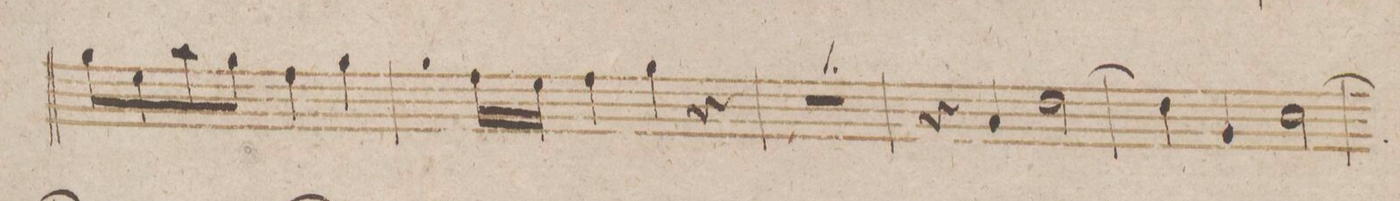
**kern	**dynam
*I"Clarinetto 1mo in B.	*
*clefG2	*
*k[b-]	*
*met(c)	*
*M4/4	*
8ff\L	.
8dd\	.
8gg\	.
8ff\J	.
4ee\	.
4.ff\	.
=258	=258
16ee\LL	.
16dd\JJ	.
4ee\	.
4ff\	.
4r	.
=259	=259
1r	.
=260	=260
4r	.
4g/	.
[2cc\	.
=261	=261
4cc\]	.
4f/	.
[2b-\	.
=262	=262
*-	*-
